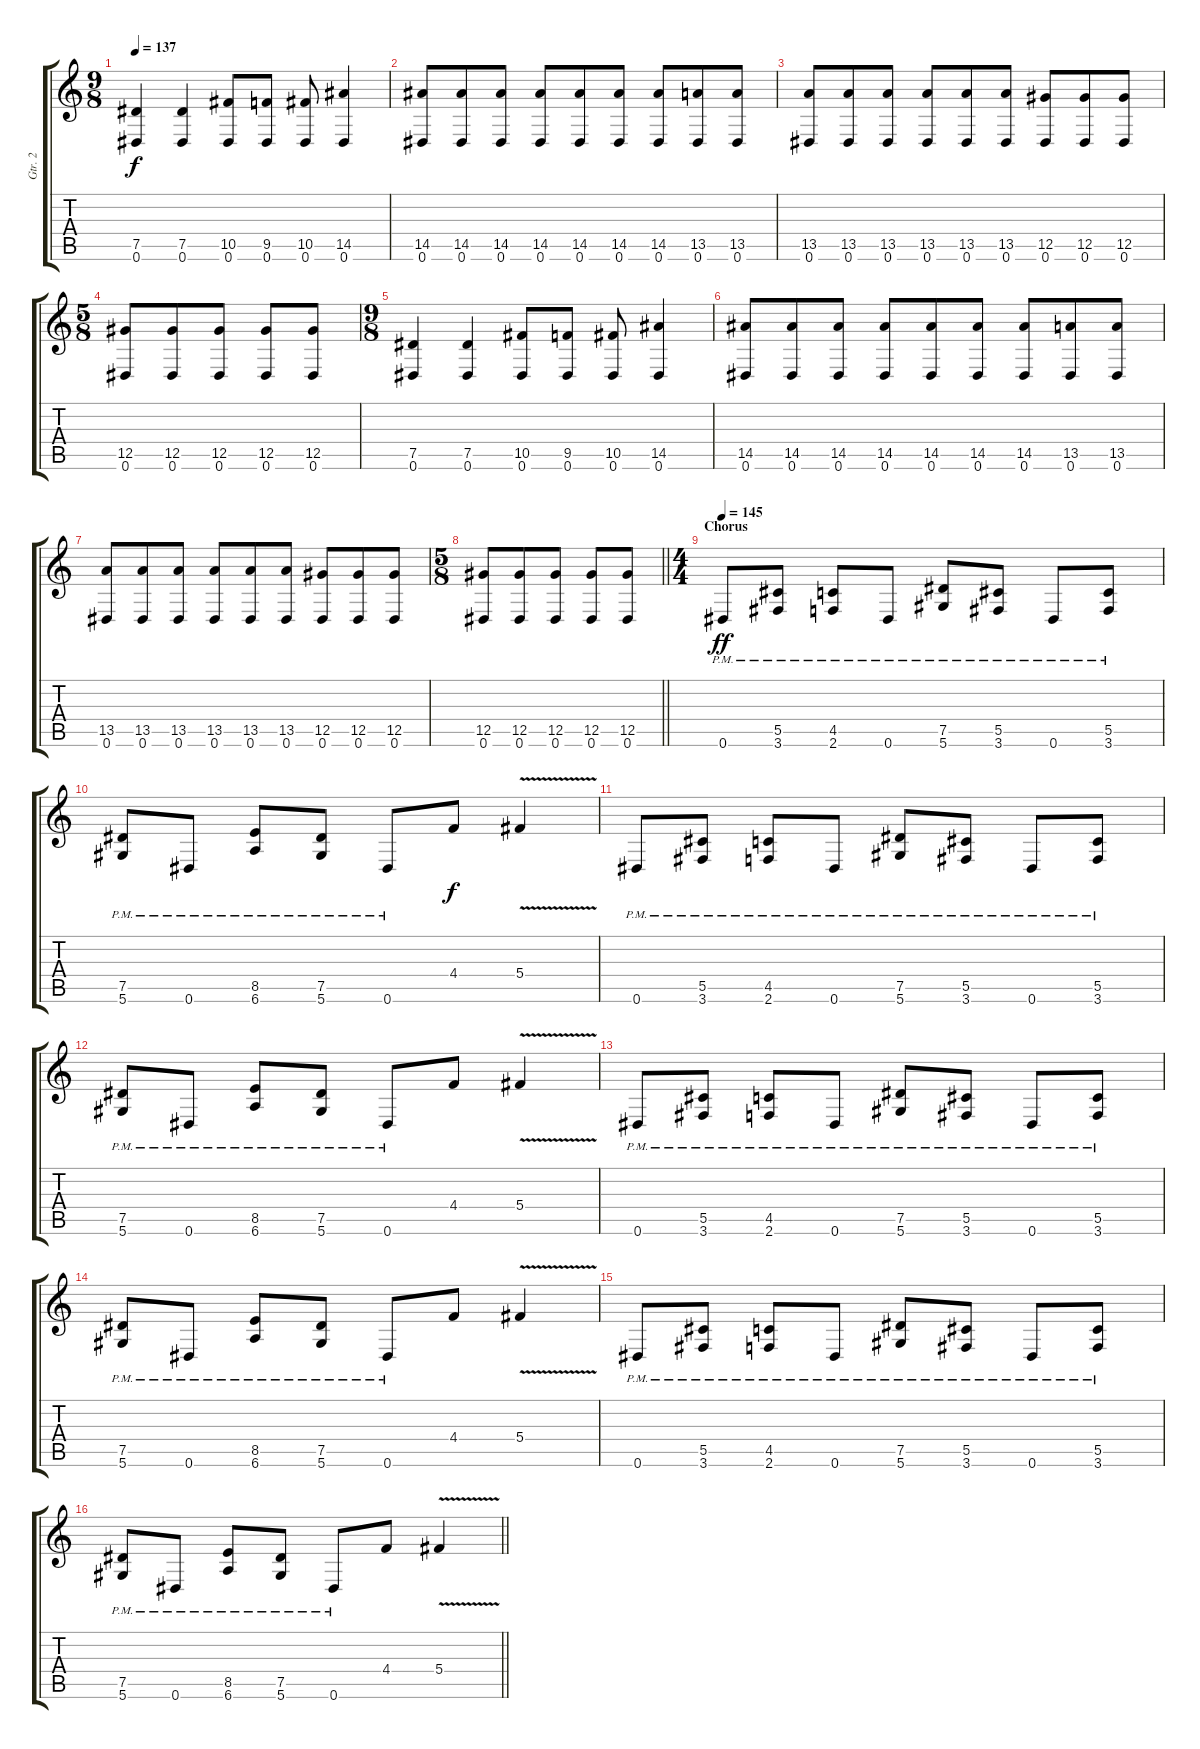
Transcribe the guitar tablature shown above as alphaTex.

\track ("Gtr. 2" "Gtr. 2") {instrument overdrivenguitar}
\staff {score tabs}
\tuning (Eb4 Bb3 Gb3 Db3 Ab2 Eb2) {hide}
\ts (9 8)
\tempo 137
\clef g2
\ks c
(7.5 0.6).4{dy f} (7.5 0.6).4 (10.5 0.6).8 (9.5 0.6).8 (10.5 0.6).8 (14.5 0.6).4 |
(14.5 0.6).8 (14.5 0.6).8 (14.5 0.6).8 (14.5 0.6).8 (14.5 0.6).8 (14.5 0.6).8 (14.5 0.6).8 (13.5 0.6).8 (13.5 0.6).8 |
(13.5 0.6).8 (13.5 0.6).8 (13.5 0.6).8 (13.5 0.6).8 (13.5 0.6).8 (13.5 0.6).8 (12.5 0.6).8 (12.5 0.6).8 (12.5 0.6).8 |
\ts (5 8)
(12.5 0.6).8 (12.5 0.6).8 (12.5 0.6).8 (12.5 0.6).8 (12.5 0.6).8 |
\ts (9 8)
(7.5 0.6).4 (7.5 0.6).4 (10.5 0.6).8 (9.5 0.6).8 (10.5 0.6).8 (14.5 0.6).4 |
(14.5 0.6).8 (14.5 0.6).8 (14.5 0.6).8 (14.5 0.6).8 (14.5 0.6).8 (14.5 0.6).8 (14.5 0.6).8 (13.5 0.6).8 (13.5 0.6).8 |
(13.5 0.6).8 (13.5 0.6).8 (13.5 0.6).8 (13.5 0.6).8 (13.5 0.6).8 (13.5 0.6).8 (12.5 0.6).8 (12.5 0.6).8 (12.5 0.6).8 |
\ts (5 8)
\barLineRight lightlight
(12.5 0.6).8 (12.5 0.6).8 (12.5 0.6).8 (12.5 0.6).8 (12.5 0.6).8 |
\ts (4 4)
\section ("" "Chorus")
\tempo 145
0.6{pm}.8{dy ff} (5.5{pm} 3.6{pm}).8 (4.5{pm} 2.6{pm}).8 0.6{pm}.8 (7.5{pm} 5.6{pm}).8 (5.5{pm} 3.6{pm}).8 0.6{pm}.8 (5.5{pm} 3.6{pm}).8 |
(7.5{pm} 5.6{pm}).8 0.6{pm}.8 (8.5{pm} 6.6{pm}).8 (7.5{pm} 5.6{pm}).8 0.6{pm}.8 4.4.8{dy f} 5.4{v}.4 |
0.6{pm}.8 (5.5{pm} 3.6{pm}).8 (4.5{pm} 2.6{pm}).8 0.6{pm}.8 (7.5{pm} 5.6{pm}).8 (5.5{pm} 3.6{pm}).8 0.6{pm}.8 (5.5{pm} 3.6{pm}).8 |
(7.5{pm} 5.6{pm}).8 0.6{pm}.8 (8.5{pm} 6.6{pm}).8 (7.5{pm} 5.6{pm}).8 0.6{pm}.8 4.4.8 5.4{v}.4 |
0.6{pm}.8 (5.5{pm} 3.6{pm}).8 (4.5{pm} 2.6{pm}).8 0.6{pm}.8 (7.5{pm} 5.6{pm}).8 (5.5{pm} 3.6{pm}).8 0.6{pm}.8 (5.5{pm} 3.6{pm}).8 |
(7.5{pm} 5.6{pm}).8 0.6{pm}.8 (8.5{pm} 6.6{pm}).8 (7.5{pm} 5.6{pm}).8 0.6{pm}.8 4.4.8 5.4{v}.4 |
0.6{pm}.8 (5.5{pm} 3.6{pm}).8 (4.5{pm} 2.6{pm}).8 0.6{pm}.8 (7.5{pm} 5.6{pm}).8 (5.5{pm} 3.6{pm}).8 0.6{pm}.8 (5.5{pm} 3.6{pm}).8 |
\barLineRight lightlight
(7.5{pm} 5.6{pm}).8 0.6{pm}.8 (8.5{pm} 6.6{pm}).8 (7.5{pm} 5.6{pm}).8 0.6{pm}.8 4.4.8 5.4{v}.4
